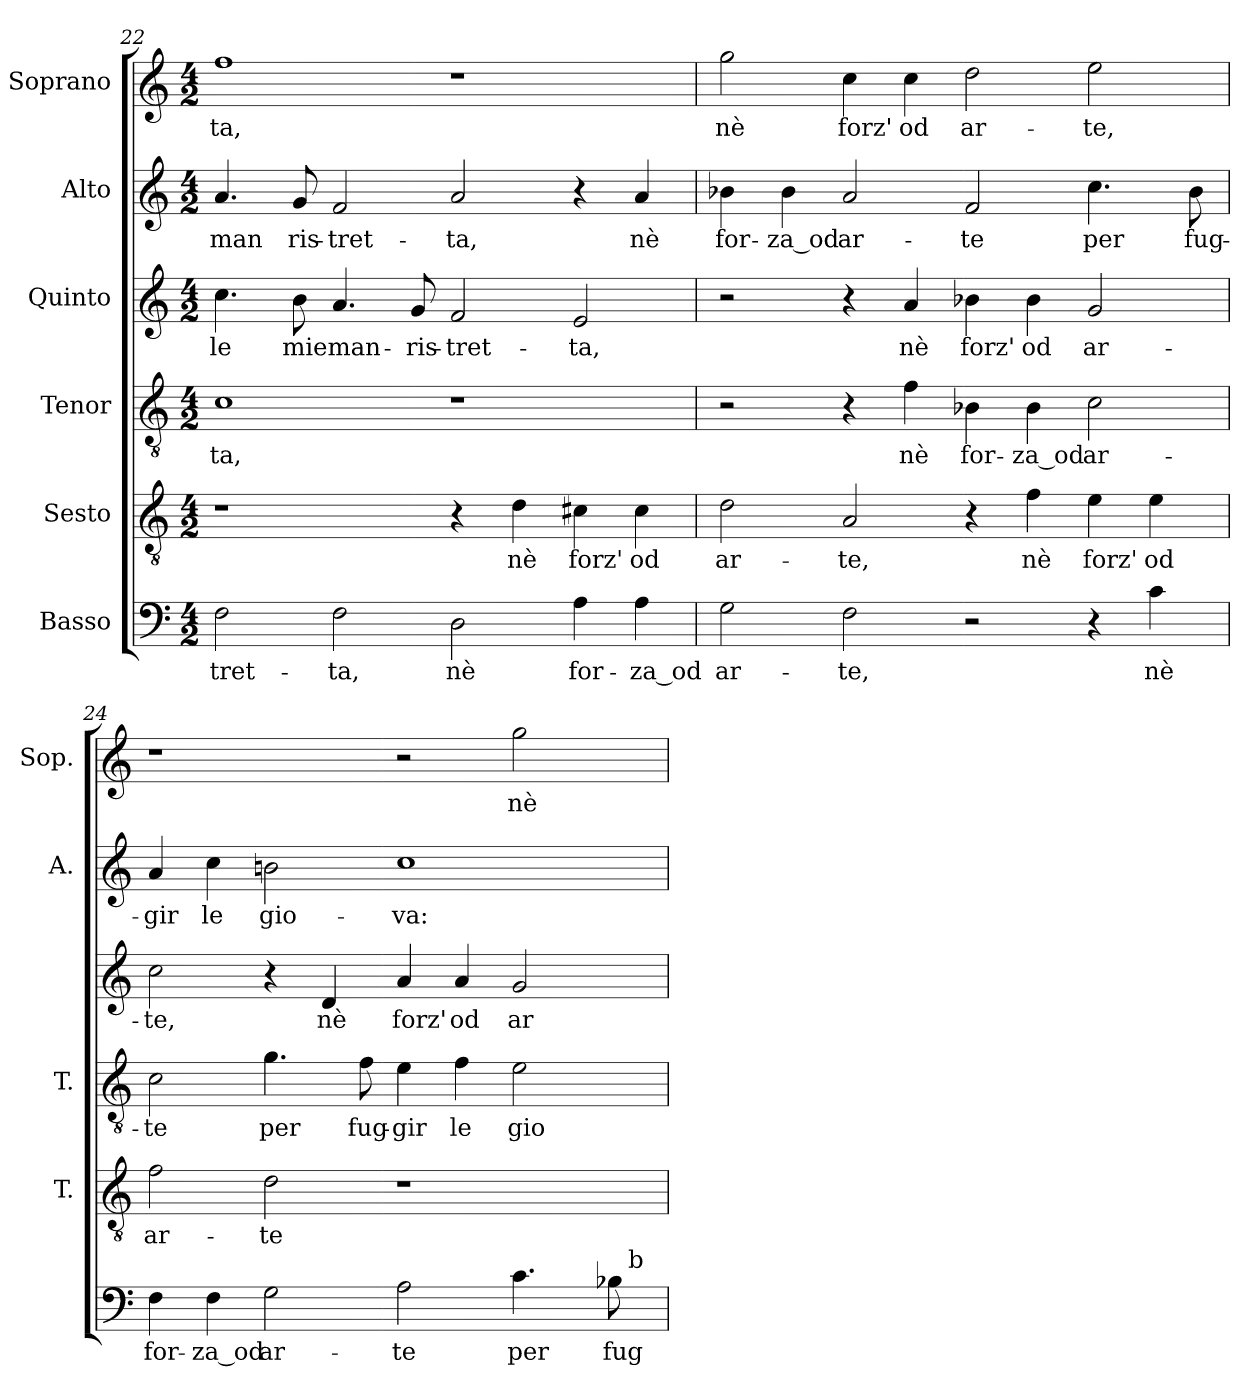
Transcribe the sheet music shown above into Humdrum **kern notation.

**kern	**text	**kern	**text	**kern	**text	**kern	**text	**kern	**text	**kern	**text
*part6	*part6	*part5	*part5	*part4	*part4	*part3	*part3	*part2	*part2	*part1	*part1
*staff6	*staff6	*staff5	*staff5	*staff4	*staff4	*staff3	*staff3	*staff2	*staff2	*staff1	*staff1
*I"Basso	*	*I"Sesto	*	*I"Tenor	*	*I"Quinto	*	*I"Alto	*	*I"Soprano	*
*	*	*I'T.	*	*I'T.	*	*	*	*I'A.	*	*I'Sop.	*
*clefF4	*	*clefGv2	*	*clefGv2	*	*clefG2	*	*clefG2	*	*clefG2	*
*	*	*ITrd7c12	*	*ITrd7c12	*	*	*	*	*	*	*
*k[]	*	*k[]	*	*k[]	*	*k[]	*	*k[]	*	*k[]	*
*C:	*	*C:	*	*C:	*	*C:	*	*C:	*	*C:	*
*M4/2	*	*M4/2	*	*M4/2	*	*M4/2	*	*M4/2	*	*M4/2	*
=22	=22	=22	=22	=22	=22	=22	=22	=22	=22	=22	=22
!	!LO:LY:b:color=#000000	!	!	!	!	!	!	!	!	!	!
!	!	!	!	!	!LO:LY:b:color=#000000	!	!	!	!	!	!
!	!	!	!	!	!	!	!LO:LY:b:color=#000000	!	!	!	!
!	!	!	!	!	!	!	!	!	!LO:LY:b:color=#000000	!	!
!	!	!	!	!	!	!	!	!	!	!	!LO:LY:b:color=#000000
2Fi\	-tret-	1r	.	1Ci	-ta,	4.cci\	le	4.ai/	man	1ffi	-ta,
!	!	!	!	!	!	!	!LO:LY:b:color=#000000	!	!	!	!
!	!	!	!	!	!	!	!	!	!LO:LY:b:color=#000000	!	!
.	.	.	.	.	.	8bi\	mie	8gi/	ris-	.	.
!	!LO:LY:b:color=#000000	!	!	!	!	!	!	!	!	!	!
!	!	!	!	!	!	!	!LO:LY:b:color=#000000	!	!	!	!
!	!	!	!	!	!	!	!	!	!LO:LY:b:color=#000000	!	!
2Fi\	-ta,	.	.	.	.	4.ai/	man-	2fi/	-tret-	.	.
!	!	!	!	!	!	!	!LO:LY:b:color=#000000	!	!	!	!
.	.	.	.	.	.	8gi/	-ris-	.	.	.	.
!	!LO:LY:b:color=#000000	!	!	!	!	!	!	!	!	!	!
!	!	!	!	!	!	!	!LO:LY:b:color=#000000	!	!	!	!
!	!	!	!	!	!	!	!	!	!LO:LY:b:color=#000000	!	!
2Di\	nè	4r	.	1r	.	2fi/	-tret-	2ai/	-ta,	1r	.
!	!	!	!LO:LY:b:color=#000000	!	!	!	!	!	!	!	!
.	.	4Di\	nè	.	.	.	.	.	.	.	.
!	!LO:LY:b:color=#000000	!	!	!	!	!	!	!	!	!	!
!	!	!	!LO:LY:b:color=#000000	!	!	!	!	!	!	!	!
!	!	!	!	!	!	!	!LO:LY:b:color=#000000	!	!	!	!
4Ai\	for-	4C#Xi\	forz'	.	.	2ei/	-ta,	4r	.	.	.
!	!LO:LY:b:color=#000000	!	!	!	!	!	!	!	!	!	!
!	!	!	!LO:LY:b:color=#000000	!	!	!	!	!	!	!	!
!	!	!	!	!	!	!	!	!	!LO:LY:b:color=#000000	!	!
4Ai\	-za_od	4C#i\	od	.	.	.	.	4ai/	nè	.	.
=23	=23	=23	=23	=23	=23	=23	=23	=23	=23	=23	=23
!	!LO:LY:b:color=#000000	!	!	!	!	!	!	!	!	!	!
!	!	!	!LO:LY:b:color=#000000	!	!	!	!	!	!	!	!
!	!	!	!	!	!	!	!	!	!LO:LY:b:color=#000000	!	!
!	!	!	!	!	!	!	!	!	!	!	!LO:LY:b:color=#000000
2Gi\	ar-	2Di\	ar-	2r	.	2r	.	4b-Xi\	for-	2ggi\	nè
!	!	!	!	!	!	!	!	!	!LO:LY:b:color=#000000	!	!
.	.	.	.	.	.	.	.	4b-i\	-za_od	.	.
!	!LO:LY:b:color=#000000	!	!	!	!	!	!	!	!	!	!
!	!	!	!LO:LY:b:color=#000000	!	!	!	!	!	!	!	!
!	!	!	!	!	!	!	!	!	!LO:LY:b:color=#000000	!	!
!	!	!	!	!	!	!	!	!	!	!	!LO:LY:b:color=#000000
2Fi\	-te,	2AAi/	-te,	4r	.	4r	.	2ai/	ar-	4cci\	forz'
!	!	!	!	!	!LO:LY:b:color=#000000	!	!	!	!	!	!
!	!	!	!	!	!	!	!LO:LY:b:color=#000000	!	!	!	!
!	!	!	!	!	!	!	!	!	!	!	!LO:LY:b:color=#000000
.	.	.	.	4Fi\	nè	4ai/	nè	.	.	4cci\	od
!	!	!	!	!	!LO:LY:b:color=#000000	!	!	!	!	!	!
!	!	!	!	!	!	!	!LO:LY:b:color=#000000	!	!	!	!
!	!	!	!	!	!	!	!	!	!LO:LY:b:color=#000000	!	!
!	!	!	!	!	!	!	!	!	!	!	!LO:LY:b:color=#000000
2r	.	4r	.	4BB-Xi\	for-	4b-Xi\	forz'	2fi/	-te	2ddi\	ar-
!	!	!	!LO:LY:b:color=#000000	!	!	!	!	!	!	!	!
!	!	!	!	!	!LO:LY:b:color=#000000	!	!	!	!	!	!
!	!	!	!	!	!	!	!LO:LY:b:color=#000000	!	!	!	!
.	.	4Fi\	nè	4BB-i\	-za_od	4b-i\	od	.	.	.	.
!	!	!	!LO:LY:b:color=#000000	!	!	!	!	!	!	!	!
!	!	!	!	!	!LO:LY:b:color=#000000	!	!	!	!	!	!
!	!	!	!	!	!	!	!LO:LY:b:color=#000000	!	!	!	!
!	!	!	!	!	!	!	!	!	!LO:LY:b:color=#000000	!	!
!	!	!	!	!	!	!	!	!	!	!	!LO:LY:b:color=#000000
4r	.	4Ei\	forz'	2Ci\	ar-	2gi/	ar-	4.cci\	per	2eei\	-te,
!	!LO:LY:b:color=#000000	!	!	!	!	!	!	!	!	!	!
!	!	!	!LO:LY:b:color=#000000	!	!	!	!	!	!	!	!
4ci\	nè	4Ei\	od	.	.	.	.	.	.	.	.
!	!	!	!	!	!	!	!	!	!LO:LY:b:color=#000000	!	!
.	.	.	.	.	.	.	.	8b-i\	fug-	.	.
=24	=24	=24	=24	=24	=24	=24	=24	=24	=24	=24	=24
!	!LO:LY:b:color=#000000	!	!	!	!	!	!	!	!	!	!
!	!	!	!LO:LY:b:color=#000000	!	!	!	!	!	!	!	!
!	!	!	!	!	!LO:LY:b:color=#000000	!	!	!	!	!	!
!	!	!	!	!	!	!	!LO:LY:b:color=#000000	!	!	!	!
!	!	!	!	!	!	!	!	!	!LO:LY:b:color=#000000	!	!
*^	*	*	*	*	*	*	*	*	*	*	*
4Fi\	1ryy	for-	2Fi\	ar-	2Ci\	-te	2cci\	-te,	4ai/	-gir	1r	.
!	!	!LO:LY:b:color=#000000	!	!	!	!	!	!	!	!	!	!
!	!	!	!	!	!	!	!	!	!	!LO:LY:b:color=#000000	!	!
4Fi\	.	-za_od	.	.	.	.	.	.	4cci\	le	.	.
!	!	!LO:LY:b:color=#000000	!	!	!	!	!	!	!	!	!	!
!	!	!	!	!LO:LY:b:color=#000000	!	!	!	!	!	!	!	!
!	!	!	!	!	!	!LO:LY:b:color=#000000	!	!	!	!	!	!
!	!	!	!	!	!	!	!	!	!	!LO:LY:b:color=#000000	!	!
2Gi\	.	ar-	2Di\	-te	4.Gi\	per	4r	.	2bni\	gio-	.	.
!	!	!	!	!	!	!	!	!LO:LY:b:color=#000000	!	!	!	!
.	.	.	.	.	.	.	4di/	nè	.	.	.	.
!	!	!	!	!	!	!LO:LY:b:color=#000000	!	!	!	!	!	!
.	.	.	.	.	8Fi\	fug-	.	.	.	.	.	.
!	!	!LO:LY:b:color=#000000	!	!	!	!	!	!	!	!	!	!
!	!	!	!	!	!	!LO:LY:b:color=#000000	!	!	!	!	!	!
!	!	!	!	!	!	!	!	!LO:LY:b:color=#000000	!	!	!	!
!	!	!	!	!	!	!	!	!	!	!LO:LY:b:color=#000000	!	!
2Ai\	2ryy	-te	1r	.	4Ei\	-gir	4ai/	forz'	1cci	-va:	2r	.
!	!	!	!	!	!	!LO:LY:b:color=#000000	!	!	!	!	!	!
!	!	!	!	!	!	!	!	!LO:LY:b:color=#000000	!	!	!	!
.	.	.	.	.	4Fi\	le	4ai/	od	.	.	.	.
!	!	!LO:LY:b:color=#000000	!	!	!	!	!	!	!	!	!	!
!	!	!	!	!	!	!LO:LY:b:color=#000000	!	!	!	!	!	!
!	!	!	!	!	!	!	!	!LO:LY:b:color=#000000	!	!	!	!
!	!	!	!	!	!	!	!	!	!	!	!	!LO:LY:b:color=#000000
4.ci\	4ryy	per	.	.	2Ei\	gio-	2gi/	ar-	.	.	2ggi\	nè
.	8ryy	.	.	.	.	.	.	.	.	.	.	.
!	!	!LO:LY:b:color=#000000	!	!	!	!	!	!	!	!	!	!
8B-i\	32ryy	fug-	.	.	.	.	.	.	.	.	.	.
.	256ryy	.	.	.	.	.	.	.	.	.	.	.
!	!LO:TX:a:t=b	!	!	!	!	!	!	!	!	!	!	!
.	16ryy	.	.	.	.	.	.	.	.	.	.	.
.	64..ryy	.	.	.	.	.	.	.	.	.	.	.
*v	*v	*	*	*	*	*	*	*	*	*	*	*
=	=	=	=	=	=	=	=	=	=	=	=
*-	*-	*-	*-	*-	*-	*-	*-	*-	*-	*-	*-
